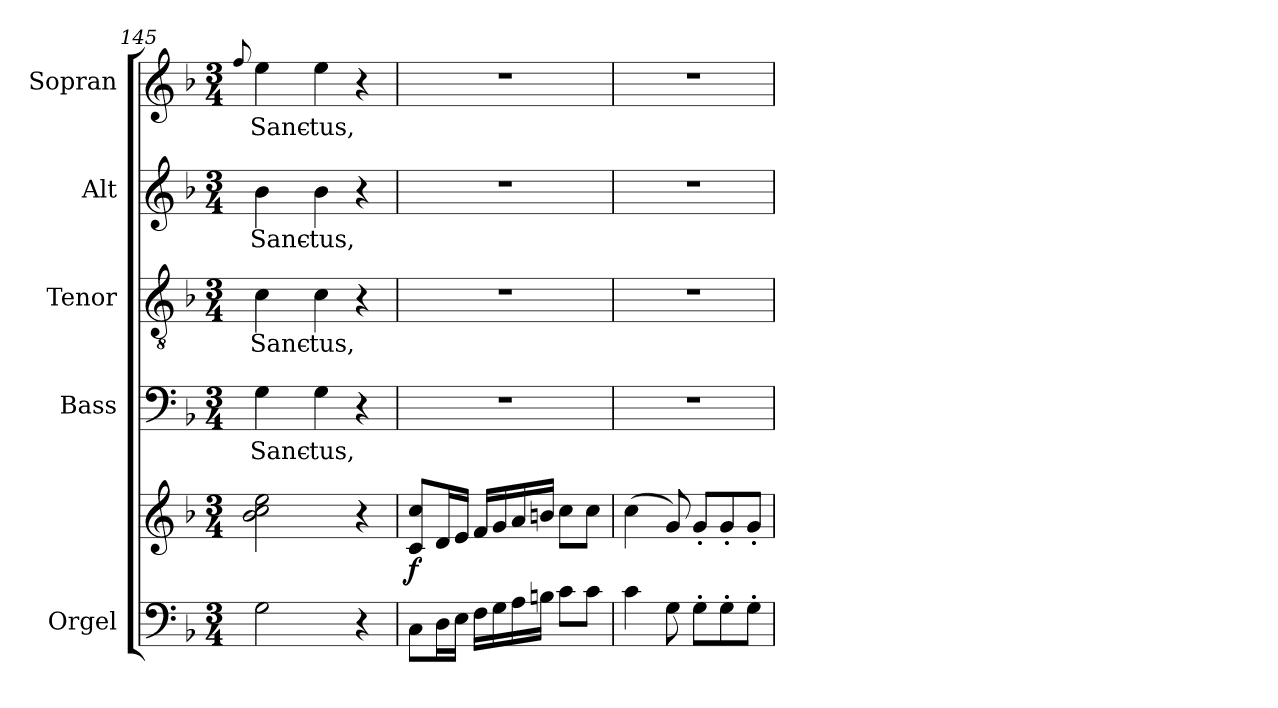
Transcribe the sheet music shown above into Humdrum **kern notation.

**kern	**kern	**dynam	**kern	**text	**kern	**text	**kern	**text	**kern	**text
*part5	*part5	*part5	*part4	*part4	*part3	*part3	*part2	*part2	*part1	*part1
*staff6	*staff5	*staff5/6	*staff4	*staff4	*staff3	*staff3	*staff2	*staff2	*staff1	*staff1
*I"Orgel	*	*	*I"Bass	*	*I"Tenor	*	*I"Alt	*	*I"Sopran	*
*I'Org.	*	*	*I'B.	*	*I'T.	*	*I'A.	*	*I'S.	*
*clefF4	*clefG2	*	*clefF4	*	*clefGv2	*	*clefG2	*	*clefG2	*
*k[b-]	*k[b-]	*	*k[b-]	*	*k[b-]	*	*k[b-]	*	*k[b-]	*
*F:	*F:	*	*F:	*	*F:	*	*F:	*	*F:	*
*M3/4	*M3/4	*	*M3/4	*	*M3/4	*	*M3/4	*	*M3/4	*
=145	=145	=145	=145	=145	=145	=145	=145	=145	=145	=145
.	.	.	.	.	.	.	.	.	8qqff/	.
!	!	!	!	!LO:LY:b	!	!LO:LY:b	!	!LO:LY:b	!	!LO:LY:b
2G\	2b-\ 2cc\ 2ee\	.	4G\	Sanc-	4c\	Sanc-	4b-\	Sanc-	4ee\	Sanc-
!	!	!	!	!LO:LY:b	!	!LO:LY:b	!	!LO:LY:b	!	!LO:LY:b
.	.	.	4G\	-tus,	4c\	-tus,	4b-\	-tus,	4ee\	-tus,
4r	4r	.	4r	.	4r	.	4r	.	4r	.
=146	=146	=146	=146	=146	=146	=146	=146	=146	=146	=146
!	!	!LO:DY:b	!	!	!	!	!	!	!	!
8C\L	8c/ 8cc/L	f	2.r	.	2.r	.	2.r	.	2.r	.
16D\L	16d/L	.	.	.	.	.	.	.	.	.
16E\JJ	16e/JJ	.	.	.	.	.	.	.	.	.
16F\LL	16f/LL	.	.	.	.	.	.	.	.	.
16G\	16g/	.	.	.	.	.	.	.	.	.
16A\	16a/	.	.	.	.	.	.	.	.	.
16Bn\JJ	16bn/JJ	.	.	.	.	.	.	.	.	.
8c\L	8cc\L	.	.	.	.	.	.	.	.	.
8c\J	8cc\J	.	.	.	.	.	.	.	.	.
=147	=147	=147	=147	=147	=147	=147	=147	=147	=147	=147
4c\	(>4cc\	.	2.r	.	2.r	.	2.r	.	2.r	.
8G\	8g/)	.	.	.	.	.	.	.	.	.
8G'>\L	8g'</L	.	.	.	.	.	.	.	.	.
8G'>\	8g'</	.	.	.	.	.	.	.	.	.
8G'>\J	8g'</J	.	.	.	.	.	.	.	.	.
=	=	=	=	=	=	=	=	=	=	=
*-	*-	*-	*-	*-	*-	*-	*-	*-	*-	*-
